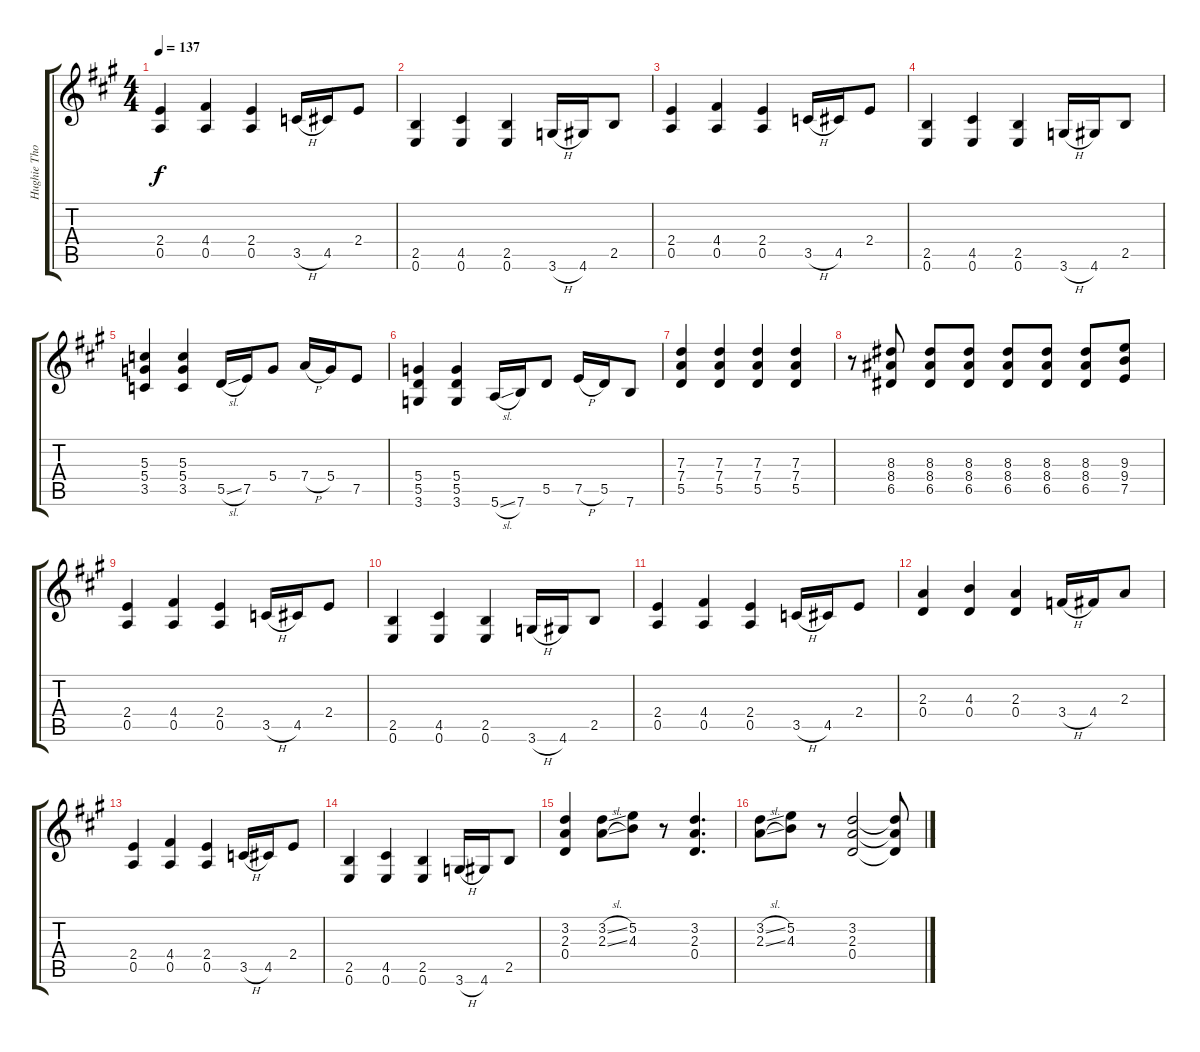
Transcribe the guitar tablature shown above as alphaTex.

\track ("Hughie Thomasson Guitar" "Hughie Tho") {instrument overdrivenguitar}
\staff {score tabs}
\tuning (E4 B3 G3 D3 A2 E2) {hide}
\ts (4 4)
\tempo 137
\clef g2
\ks a
(2.4 0.5).4{dy f} (4.4 0.5).4 (2.4 0.5).4 3.5{h}.16 4.5.16 2.4.8 |
(2.5 0.6).4 (4.5 0.6).4 (2.5 0.6).4 3.6{h}.16 4.6.16 2.5.8 |
(2.4 0.5).4 (4.4 0.5).4 (2.4 0.5).4 3.5{h}.16 4.5.16 2.4.8 |
(2.5 0.6).4 (4.5 0.6).4 (2.5 0.6).4 3.6{h}.16 4.6.16 2.5.8 |
(5.3 5.4 3.5).4 (5.3 5.4 3.5).4 5.5{sl}.16 7.5.16 5.4.8 7.4{h}.16 5.4.16 7.5.8 |
(5.4 5.5 3.6).4 (5.4 5.5 3.6).4 5.6{sl}.16 7.6.16 5.5.8 7.5{h}.16 5.5.16 7.6.8 |
(7.3 7.4 5.5).4 (7.3 7.4 5.5).4 (7.3 7.4 5.5).4 (7.3 7.4 5.5).4 |
r.8 (8.3 8.4 6.5).8 (8.3 8.4 6.5).8 (8.3 8.4 6.5).8 (8.3 8.4 6.5).8 (8.3 8.4 6.5).8 (8.3 8.4 6.5).8 (9.3 9.4 7.5).8 |
(2.4 0.5).4 (4.4 0.5).4 (2.4 0.5).4 3.5{h}.16 4.5.16 2.4.8 |
(2.5 0.6).4 (4.5 0.6).4 (2.5 0.6).4 3.6{h}.16 4.6.16 2.5.8 |
(2.4 0.5).4 (4.4 0.5).4 (2.4 0.5).4 3.5{h}.16 4.5.16 2.4.8 |
(2.3 0.4).4 (4.3 0.4).4 (2.3 0.4).4 3.4{h}.16 4.4.16 2.3.8 |
(2.4 0.5).4 (4.4 0.5).4 (2.4 0.5).4 3.5{h}.16 4.5.16 2.4.8 |
(2.5 0.6).4 (4.5 0.6).4 (2.5 0.6).4 3.6{h}.16 4.6.16 2.5.8 |
(3.2 2.3 0.4).4 (3.2{sl} 2.3{sl}).8 (5.2 4.3).8 r.8 (3.2 2.3 0.4).4{d} |
(3.2{sl} 2.3{sl}).8 (5.2 4.3).8 r.8 (3.2 2.3 0.4).2 (3.2{t} 2.3{t} 0.4{t}).8
